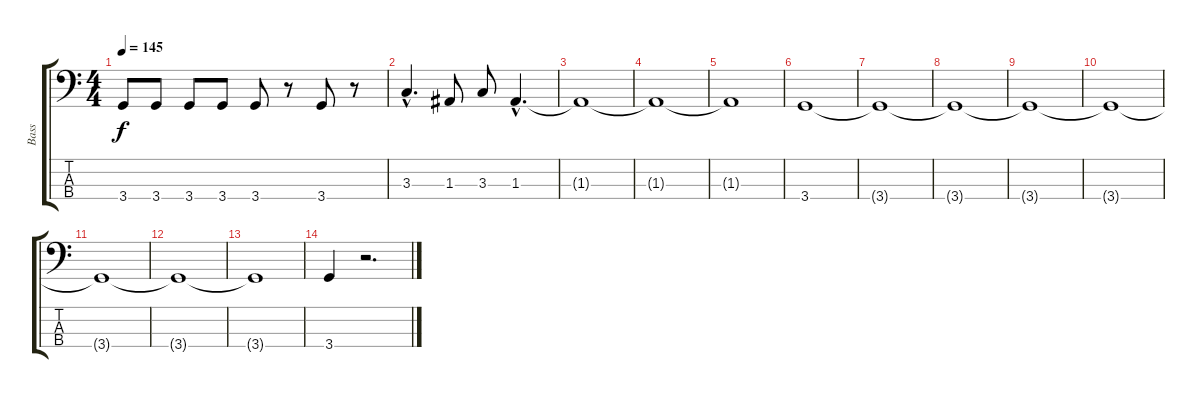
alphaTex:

\track ("Bass" "Bass") {instrument electricbasspick}
\staff {score tabs}
\tuning (G2 D2 A1 E1) {hide}
\ts (4 4)
\tempo 145
\clef f4
\ks c
3.4.8{dy f} 3.4.8 3.4.8 3.4.8 3.4.8 r.8 3.4.8 r.8 |
3.3{hac}.4{d} 1.3.8 3.3.8 1.3{hac}.4{d} |
1.3{t}.1 |
1.3{t}.1 |
1.3{t}.1 |
3.4.1 |
3.4{t}.1 |
3.4{t}.1 |
3.4{t}.1 |
3.4{t}.1 |
3.4{t}.1 |
3.4{t}.1 |
3.4{t}.1 |
3.4.4 r.2{d}
